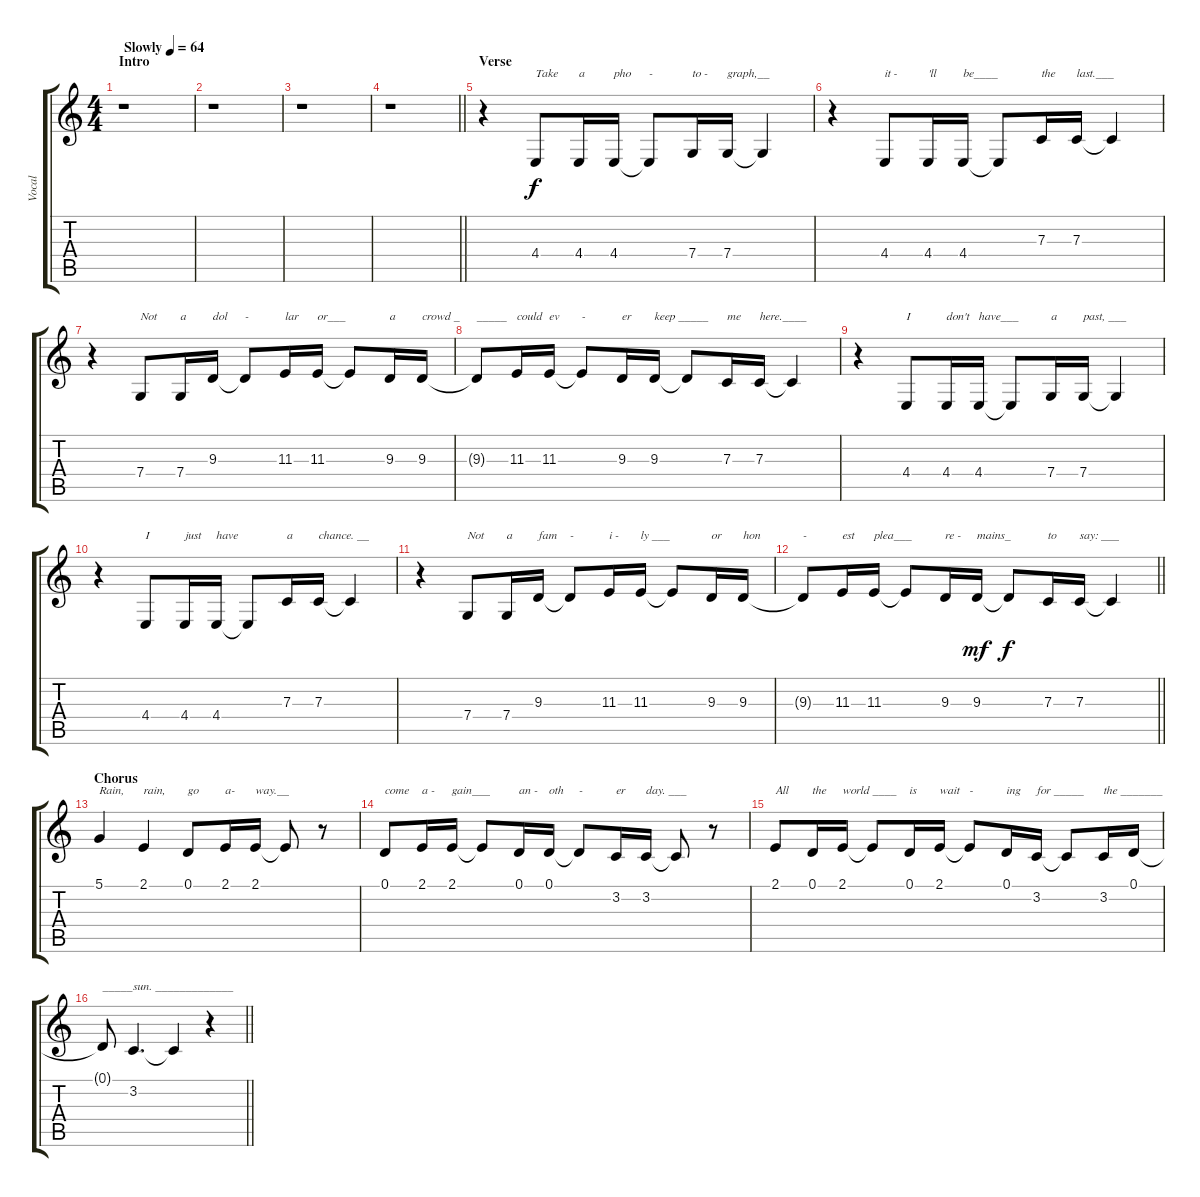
\track ("Vocal" "Vocal") {instrument violin}
\staff {score tabs}
\tuning (D4 A3 F3 C3 G2 C2) {hide}
\ts (4 4)
\section ("" "Intro")
\tempo (64 "Slowly")
\clef g2
\ks c
r.1{dy f instrument violin} |
r.1 |
r.1 |
\barLineRight lightlight
r.1 |
\section ("" "Verse")
r.4 4.4.8{txt "Take"} 4.4.16{txt "a"} 4.4.16{txt "pho"} 4.4{t}.8{txt "-"} 7.4.16{txt "to -"} 7.4.16{txt "graph,__"} 7.4{t}.4 |
r.4 4.4.8{txt "it -"} 4.4.16{txt "'ll"} 4.4.16{txt "be____"} 4.4{t}.8 7.3.16{txt "the"} 7.3.16{txt "last.___"} 7.3{t}.4 |
r.4 7.4.8{txt "Not"} 7.4.16{txt "a"} 9.3.16{txt "dol"} 9.3{t}.8{txt "-"} 11.3.16{txt "lar"} 11.3.16{txt "or___"} 11.3{t}.8 9.3.16{txt "a"} 9.3.16{txt "crowd _"} |
9.3{t}.8{txt "_____"} 11.3.16{txt "could"} 11.3.16{txt "ev"} 11.3{t}.8{txt "-"} 9.3.16{txt "er"} 9.3.16{txt "keep _____"} 9.3{t}.8 7.3.16{txt "me"} 7.3.16{txt "here.____"} 7.3{t}.4 |
r.4 4.4.8{txt "I"} 4.4.16{txt "don't"} 4.4.16{txt "have___"} 4.4{t}.8 7.4.16{txt "a"} 7.4.16{txt "past, ___"} 7.4{t}.4 |
r.4 4.4.8{txt "I"} 4.4.16{txt "just"} 4.4.16{txt "have"} 4.4{t}.8 7.3.16{txt "a"} 7.3.16{txt "chance. __"} 7.3{t}.4 |
r.4 7.4.8{txt "Not"} 7.4.16{txt "a"} 9.3.16{txt "fam"} 9.3{t}.8{txt "-"} 11.3.16{txt "i - "} 11.3.16{txt "ly ___"} 11.3{t}.8 9.3.16{txt "or"} 9.3.16{txt "hon"} |
\barLineRight lightlight
9.3{t}.8{txt "-"} 11.3.16{txt "est"} 11.3.16{txt "plea___"} 11.3{t}.8 9.3.16{txt "re -"} 9.3.16{txt "mains_" dy mf} 9.3{t}.8{dy f} 7.3.16{txt "to"} 7.3.16{txt "say: ___"} 7.3{t}.4 |
\section ("" "Chorus")
5.1.4{txt "Rain,"} 2.1.4{txt "rain,"} 0.1.8{txt "go"} 2.1.16{txt "a-"} 2.1.16{txt "way.__"} 2.1{t}.8 r.8 |
0.1.8{txt "come"} 2.1.16{txt "a - "} 2.1.16{txt "gain___"} 2.1{t}.8 0.1.16{txt "an -"} 0.1.16{txt "oth"} 0.1{t}.8{txt "-"} 3.2.16{txt "er"} 3.2.16{txt "day. ___"} 3.2{t}.8 r.8 |
2.1.8{txt "All"} 0.1.16{txt "the"} 2.1.16{txt "world ____"} 2.1{t}.8 0.1.16{txt "is"} 2.1.16{txt "wait"} 2.1{t}.8{txt "-"} 0.1.16{txt "ing"} 3.2.16{txt "for _____"} 3.2{t}.8 3.2.16{txt "the _______"} 0.1.16 |
\barLineRight lightlight
0.1{t}.8{txt "_____"} 3.2.4{d txt "sun. _____________"} 3.2{t}.4 r.4
